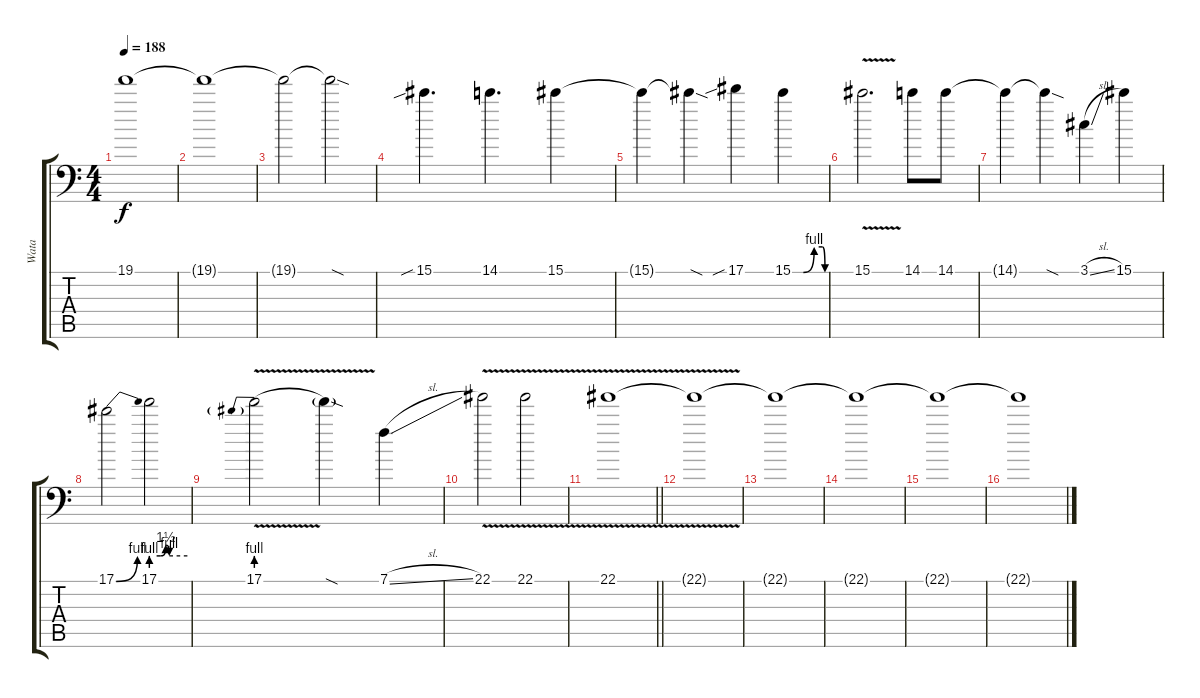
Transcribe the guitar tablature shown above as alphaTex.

\track ("Wata" "Wata") {instrument overdrivenguitar}
\staff {score tabs}
\tuning (Bb3 F3 Db3 Ab2 Eb2 Bb1) {hide}
\ts (4 4)
\tempo 188
\clef f4
\ks c
19.1{t}.1{dy f} |
19.1{t}.1 |
19.1{t}.2 19.1{sod t}.2 |
15.1{sib}.4{d} 14.1.4{d} 15.1.4 |
15.1{t}.4 15.1{sod t}.4 17.1{sib}.4 15.1{be (custom 0 0 20 0 40 4 55 4 60 0)}.4 |
15.1{v}.2{d} 14.1.8 14.1.8 |
14.1{t}.4 14.1{sod t}.4 3.1{sl}.4 15.1.4 |
17.1{be (bend 0 0 60 4)}.2 17.1{be (custom 0 4 15 4 24 6 30 4 60 4)}.2 |
17.1{be (prebend 0 4 60 4) v}.2 17.1{sod t}.4 7.1{sl}.4 |
22.1{v}.2 22.1{v}.2 |
\barLineRight lightlight
22.1{v}.1 |
\section ("" "")
22.1{t}.1 |
22.1{t}.1{volume 7} |
22.1{t}.1 |
22.1{t}.1 |
22.1{t}.1
